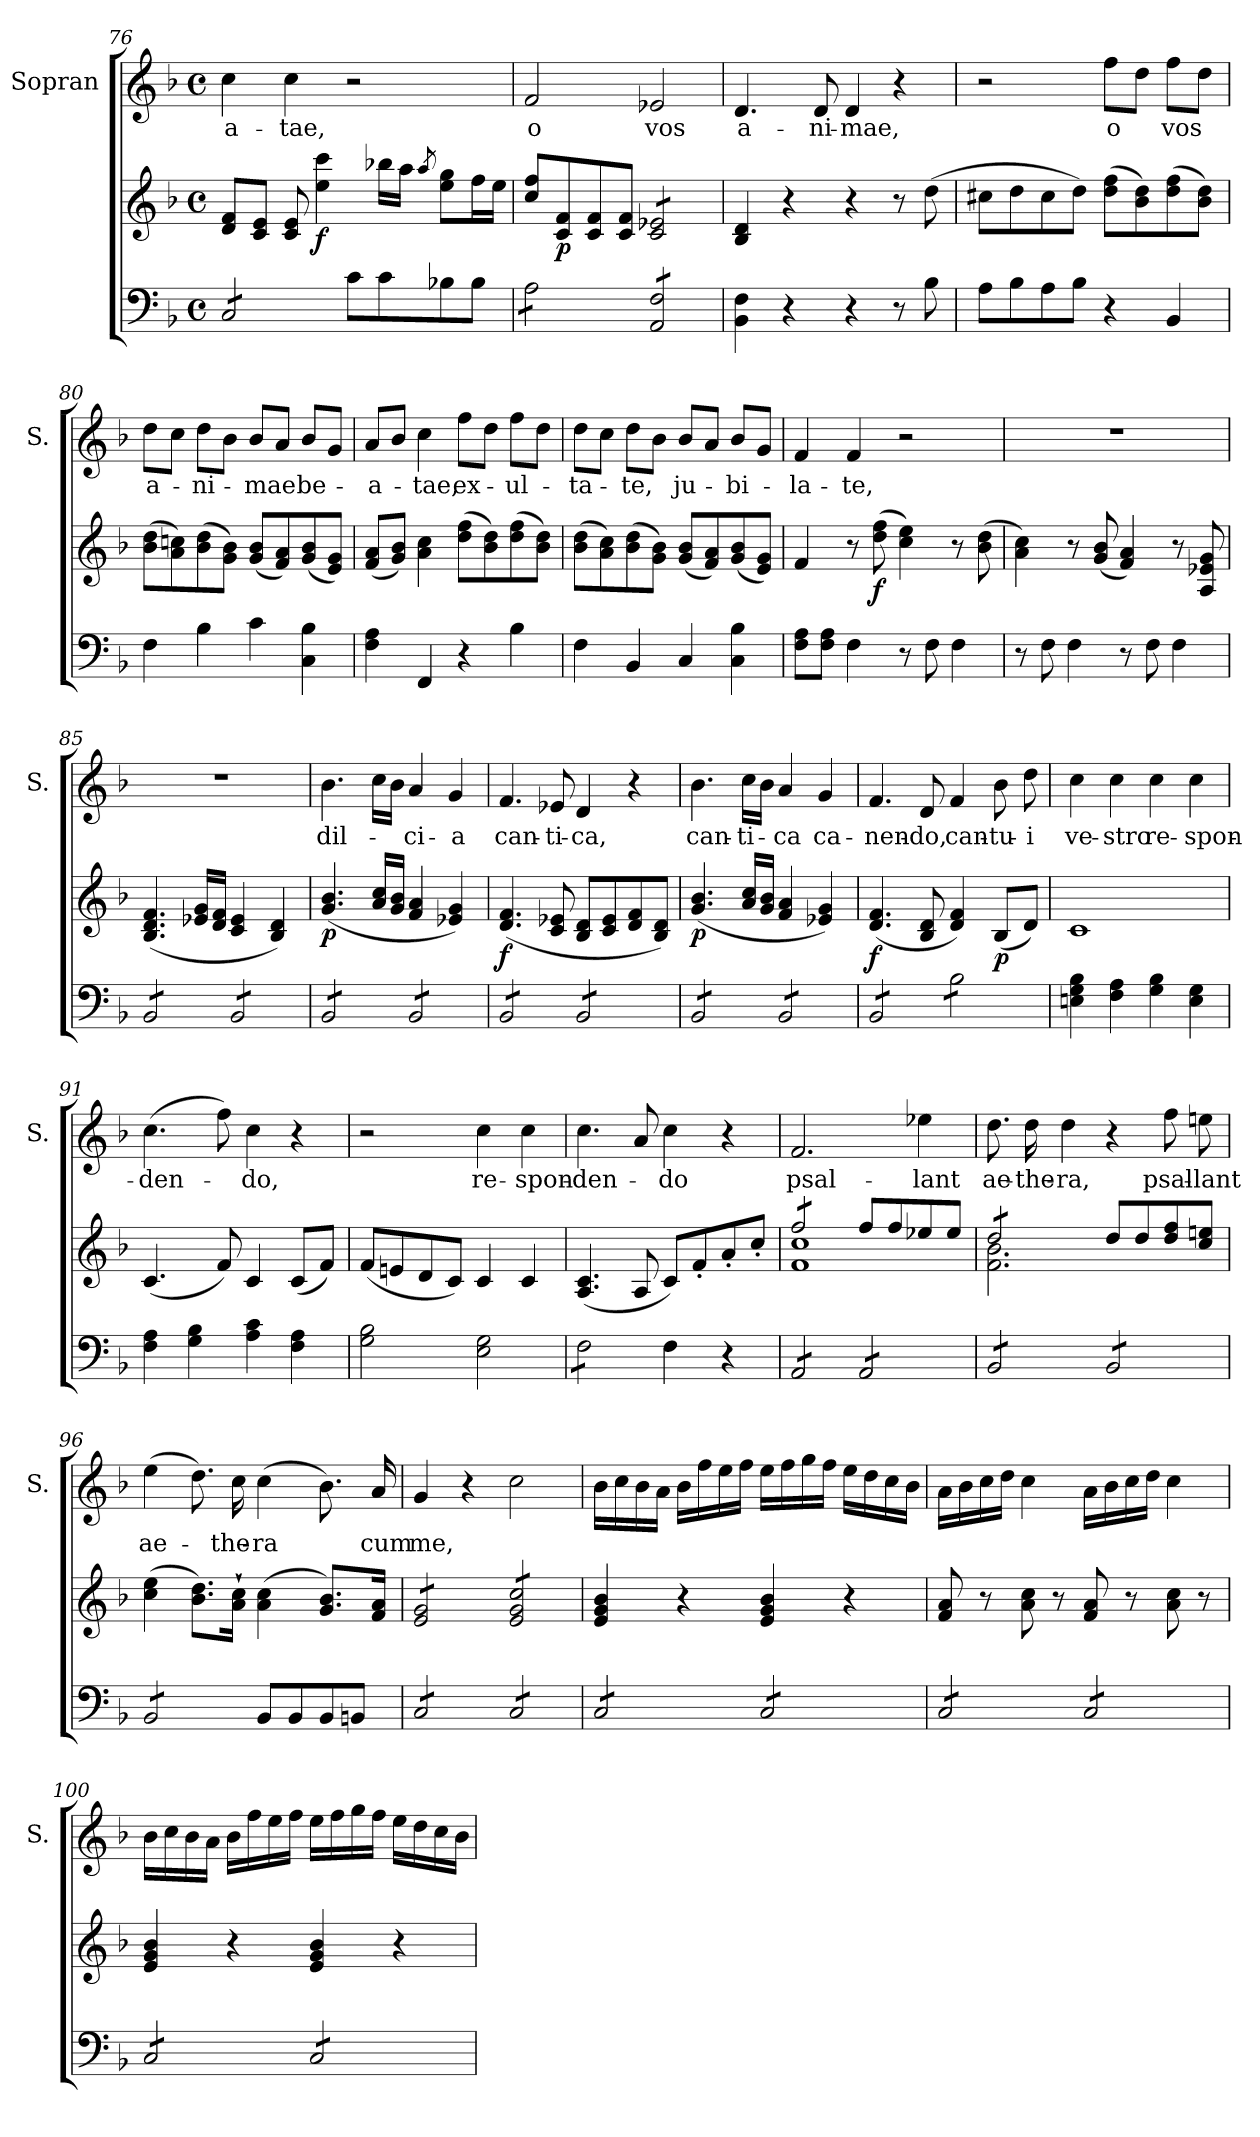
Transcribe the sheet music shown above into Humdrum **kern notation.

**kern	**kern	**dynam	**kern	**text
*part2	*part2	*part2	*part1	*part1
*staff3	*staff2	*staff2/3	*staff1	*staff1
*	*	*	*I"Sopran	*
*	*	*	*I'S.	*
*clefF4	*clefG2	*	*clefG2	*
*k[b-]	*k[b-]	*	*k[b-]	*
*F:	*F:	*	*F:	*
*M4/4	*M4/4	*	*M4/4	*
*met(c)	*met(c)	*	*met(c)	*
=76	=76	=76	=76	=76
!	!	!	!	!LO:LY:b
*tremolo	*	*	*	*
8C/L	8d/ 8f/L	.	4cc\	-a-
8C/	8c/ 8e/J	.	.	.
!	!	!	!	!LO:LY:b
8C/	8c/ 8e/	.	4cc\	-tae,
!	!	!LO:DY:b	!	!
8C/J	4ee\ 4ccc\	f	.	.
*Xtremolo	*	*	*	*
8c\L	.	.	2r	.
8c\	16bb-X\LL	.	.	.
.	16aa\JJ	.	.	.
.	8qaa/	.	.	.
8B-X\	8ee\ 8gg\L	.	.	.
8B-\J	16ff\L	.	.	.
.	16ee\JJ	.	.	.
=77	=77	=77	=77	=77
!	!	!	!	!LO:LY:b
*tremolo	*	*	*	*
8A\L	8cc/ 8ff/L	.	2f/	o
!	!	!LO:DY:b	!	!
8A\	8c/ 8f/	p	.	.
8A\	8c/ 8f/	.	.	.
8A\J	8c/ 8f/J	.	.	.
!	!	!	!	!LO:LY:b
*	*tremolo	*	*	*
8AA/ 8F/L	8c/ 8e-X/L	.	2e-X/	vos
8AA/ 8F/	8c/ 8e-X/	.	.	.
8AA/ 8F/	8c/ 8e-X/	.	.	.
8AA/ 8F/J	8c/ 8e-X/J	.	.	.
*	*Xtremolo	*	*	*
*Xtremolo	*	*	*	*
=78	=78	=78	=78	=78
!	!	!	!	!LO:LY:b
4BB-\ 4F\	4B-/ 4d/	.	4.d/	a-
4r	4r	.	.	.
!	!	!	!	!LO:LY:b
.	.	.	8d/	-ni-
!	!	!	!	!LO:LY:b
4r	4r	.	4d/	-mae,
8r	8r	.	4r	.
8B-\	(>8dd\	.	.	.
!!LO:LB:g=z
=79	=79	=79	=79	=79
8A\L	8cc#X\L	.	2r	.
8B-\	8dd\	.	.	.
8A\	8cc#\	.	.	.
8B-\J	8dd\J)	.	.	.
!	!	!	!	!LO:LY:b
4r	(>8dd\ 8ff\L	.	8ff\L	o
.	8b-\ 8dd\)	.	8dd\J	.
!	!	!	!	!LO:LY:b
4BB-/	(>8dd\ 8ff\	.	8ff\L	vos
.	8b-\ 8dd\J)	.	8dd\J	.
=80	=80	=80	=80	=80
!	!	!	!	!LO:LY:b
4F\	(>8b-\ 8dd\L	.	8dd\L	a-
.	8a\ 8ccn\)	.	8cc\J	.
!	!	!	!	!LO:LY:b
4B-\	(>8b-\ 8dd\	.	8dd\L	-ni-
.	8g\ 8b-\J)	.	8b-\J	.
!	!	!	!	!LO:LY:b
4c\	(<8g/ 8b-/L	.	8b-/L	-mae
.	8f/ 8a/)	.	8a/J	.
!	!	!	!	!LO:LY:b
4C\ 4B-\	(<8g/ 8b-/	.	8b-/L	be-
.	8e/ 8g/J)	.	8g/J	.
=81	=81	=81	=81	=81
!	!	!	!	!LO:LY:b
4F\ 4A\	(<8f/ 8a/L	.	8a/L	-a-
.	8g/ 8b-/J)	.	8b-/J	.
!	!	!	!	!LO:LY:b
4FF/	4a\ 4cc\	.	4cc\	-tae,
!	!	!	!	!LO:LY:b
4r	(>8dd\ 8ff\L	.	8ff\L	ex-
.	8b-\ 8dd\)	.	8dd\J	.
!	!	!	!	!LO:LY:b
4B-\	(>8dd\ 8ff\	.	8ff\L	-ul-
.	8b-\ 8dd\J)	.	8dd\J	.
=82	=82	=82	=82	=82
!	!	!	!	!LO:LY:b
4F\	(>8b-\ 8dd\L	.	8dd\L	-ta-
.	8a\ 8cc\)	.	8cc\J	.
!	!	!	!	!LO:LY:b
4BB-/	(>8b-\ 8dd\	.	8dd\L	-te,
.	8g\ 8b-\J)	.	8b-\J	.
!	!	!	!	!LO:LY:b
4C/	(<8g/ 8b-/L	.	8b-/L	ju-
.	8f/ 8a/)	.	8a/J	.
!	!	!	!	!LO:LY:b
4C\ 4B-\	(<8g/ 8b-/	.	8b-/L	-bi-
.	8e/ 8g/J)	.	8g/J	.
!!LO:PB:g=z
=83	=83	=83	=83	=83
!	!	!	!	!LO:LY:b
8F\ 8A\L	4f/	.	4f/	-la-
8F\ 8A\J	.	.	.	.
!	!	!	!	!LO:LY:b
4F\	8r	.	4f/	-te,
!	!	!LO:DY:b	!	!
.	(>8dd\ 8ff\	f	.	.
8r	4cc\ 4ee\)	.	2r	.
8F\	.	.	.	.
4F\	8r	.	.	.
.	(>8b-\ 8dd\	.	.	.
=84	=84	=84	=84	=84
8r	4a\ 4cc\)	.	1r	.
8F\	.	.	.	.
4F\	8r	.	.	.
.	(<8g/ 8b-/	.	.	.
8r	4f/ 4a/)	.	.	.
8F\	.	.	.	.
4F\	8r	.	.	.
.	8A/ 8e-X/ 8g/	.	.	.
=85	=85	=85	=85	=85
*tremolo	*	*	*	*
8BB-/L	(<4.B-/ 4.d/ 4.f/	.	1r	.
8BB-/	.	.	.	.
8BB-/	.	.	.	.
8BB-/J	16e-X/ 16g/LL	.	.	.
.	16d/ 16f/JJ	.	.	.
8BB-/L	4c/ 4e-/	.	.	.
8BB-/	.	.	.	.
8BB-/	4B-/ 4d/)	.	.	.
8BB-/J	.	.	.	.
=86	=86	=86	=86	=86
!	!	!LO:DY:b	!	!LO:LY:b
8BB-/L	(<4.g/ 4.b-/	p	4.b-\	dil-
8BB-/	.	.	.	.
8BB-/	.	.	.	.
8BB-/J	16a/ 16cc/LL	.	16cc\LL	.
.	16g/ 16b-/JJ	.	16b-\JJ	.
!	!	!	!	!LO:LY:b
8BB-/L	4f/ 4a/	.	4a/	-ci-
8BB-/	.	.	.	.
!	!	!	!	!LO:LY:b
8BB-/	4e-X/ 4g/)	.	4g/	-a
8BB-/J	.	.	.	.
!!LO:LB:g=z
=87	=87	=87	=87	=87
!	!	!LO:DY:b	!	!LO:LY:b
8BB-/L	(<4.d/ 4.f/	f	4.f/	can-
8BB-/	.	.	.	.
8BB-/	.	.	.	.
!	!	!	!	!LO:LY:b
8BB-/J	8c/ 8e-X/	.	8e-X/	-ti-
!	!	!	!	!LO:LY:b
8BB-/L	8B-/ 8d/L	.	4d/	-ca,
8BB-/	8c/ 8e-/	.	.	.
8BB-/	8d/ 8f/	.	4r	.
8BB-/J	8B-/ 8d/J)	.	.	.
=88	=88	=88	=88	=88
!	!	!LO:DY:b	!	!LO:LY:b
8BB-/L	(<4.g/ 4.b-/	p	4.b-\	can-
8BB-/	.	.	.	.
8BB-/	.	.	.	.
!	!	!	!	!LO:LY:b
8BB-/J	16a/ 16cc/LL	.	16cc\LL	-ti-
.	16g/ 16b-/JJ	.	16b-\JJ	.
!	!	!	!	!LO:LY:b
8BB-/L	4f/ 4a/	.	4a/	-ca
8BB-/	.	.	.	.
!	!	!	!	!LO:LY:b
8BB-/	4e-X/ 4g/)	.	4g/	ca-
8BB-/J	.	.	.	.
=89	=89	=89	=89	=89
!	!	!LO:DY:b	!	!LO:LY:b
8BB-/L	(<4.d/ 4.f/	f	4.f/	-nen-
8BB-/	.	.	.	.
8BB-/	.	.	.	.
!	!	!	!	!LO:LY:b
8BB-/J	8B-/ 8d/	.	8d/	-do,
!	!	!	!	!LO:LY:b
8B-\L	4d/ 4f/)	.	4f/	can-
8B-\	.	.	.	.
!	!	!LO:DY:b	!	!LO:LY:b
8B-\	(<8B-/L	p	8b-\	-tu-
!	!	!	!	!LO:LY:b
8B-\J	8d/J)	.	8dd\	-i
*Xtremolo	*	*	*	*
=90	=90	=90	=90	=90
!	!	!	!	!LO:LY:b
4En\ 4G\ 4B-\	1c	.	4cc\	ve-
!	!	!	!	!LO:LY:b
4F\ 4A\	.	.	4cc\	-stro
!	!	!	!	!LO:LY:b
4G\ 4B-\	.	.	4cc\	re-
!	!	!	!	!LO:LY:b
4E\ 4G\	.	.	4cc\	-spon-
!!LO:LB:g=z
=91	=91	=91	=91	=91
!	!	!	!	!LO:LY:b
4F\ 4A\	(<4.c/	.	(>4.cc\	-den-
4G\ 4B-\	.	.	.	.
.	8f/)	.	8ff\)	.
!	!	!	!	!LO:LY:b
4A\ 4c\	4c/	.	4cc\	-do,
4F\ 4A\	(<8c/L	.	4r	.
.	8f/J)	.	.	.
=92	=92	=92	=92	=92
2G\ 2B-\	(<8f/L	.	2r	.
.	8en/	.	.	.
.	8d/	.	.	.
.	8c/J)	.	.	.
!	!	!	!	!LO:LY:b
2E\ 2G\	4c/	.	4cc\	re-
!	!	!	!	!LO:LY:b
.	4c/	.	4cc\	-spon-
=93	=93	=93	=93	=93
!	!	!	!	!LO:LY:b
*tremolo	*	*	*	*
8F\L	(<4.A/ 4.c/	.	4.cc\	-den-
8F\	.	.	.	.
8F\	.	.	.	.
8F\J	8A/	.	8a/	.
*Xtremolo	*	*	*	*
!	!	!	!	!LO:LY:b
4F\	8c/L)	.	4cc\	-do
.	8f'</	.	.	.
4r	8a'</	.	4r	.
.	8cc'</J	.	.	.
=94	=94	=94	=94	=94
*	*^	*	*	*
!	!	!	!	!	!LO:LY:b
*tremolo	*	*	*	*	*
*	*tremolo	*	*	*	*
8AA/L	8ff/L	1f 1cc	.	2.f/	psal-
8AA/	8ff/	.	.	.	.
8AA/	8ff/	.	.	.	.
8AA/J	8ff/J	.	.	.	.
*	*Xtremolo	*	*	*	*
8AA/L	8ff/L	.	.	.	.
8AA/	8ff/	.	.	.	.
!	!	!	!	!	!LO:LY:b
8AA/	8ee-X/	.	.	4ee-X\	-lant
8AA/J	8ee-/J	.	.	.	.
!!LO:LB:g=z
=95	=95	=95	=95	=95	=95
!	!	!	!	!	!LO:LY:b
*	*tremolo	*	*	*	*
8BB-/L	8dd/L	2.f\ 2.b-\	.	8.dd\	ae-
8BB-/	8dd/	.	.	.	.
!	!	!	!	!	!LO:LY:b
.	.	.	.	16dd\	-the-
!	!	!	!	!	!LO:LY:b
8BB-/	8dd/	.	.	4dd\	-ra,
8BB-/J	8dd/J	.	.	.	.
*	*Xtremolo	*	*	*	*
8BB-/L	8dd/L	.	.	4r	.
8BB-/	8dd/	.	.	.	.
!	!	!	!	!	!LO:LY:b
8BB-/	8dd/ 8ff/	4ryy	.	8ff\	psal-
!	!	!	!	!	!LO:LY:b
8BB-/J	8cc/ 8een/J	.	.	8een\	-lant
*	*v	*v	*	*	*
=96	=96	=96	=96	=96
!	!	!	!	!LO:LY:b
8BB-/L	(>4cc\ 4ee\	.	(>4ee\	ae-
8BB-/	.	.	.	.
8BB-/	8.b-\ 8.dd\L)	.	8.dd\)	.
8BB-/J	.	.	.	.
*Xtremolo	*	*	*	*
!	!	!	!	!LO:LY:b
.	16a\`> 16cc\`>Jk	.	16cc\	-the-
!	!	!	!	!LO:LY:b
8BB-/L	(>4a\ 4cc\	.	(>4cc\	-ra
8BB-/	.	.	.	.
8BB-/	8.g/ 8.b-/L)	.	8.b-\)	.
8BBn/J	.	.	.	.
!	!	!	!	!LO:LY:b
.	16f/ 16a/Jk	.	16a/	cum
=97	=97	=97	=97	=97
!	!	!	!	!LO:LY:b
*tremolo	*	*	*	*
*	*tremolo	*	*	*
8C/L	8e/ 8g/L	.	4g/	me,
8C/	8e/ 8g/	.	.	.
8C/	8e/ 8g/	.	4r	.
8C/J	8e/ 8g/J	.	.	.
8C/L	8e/ 8g/ 8cc/L	.	2cc\	.
8C/	8e/ 8g/ 8cc/	.	.	.
8C/	8e/ 8g/ 8cc/	.	.	.
8C/J	8e/ 8g/ 8cc/J	.	.	.
*	*Xtremolo	*	*	*
=98	=98	=98	=98	=98
8C/L	4e/ 4g/ 4b-/	.	16b-\LL	.
.	.	.	16cc\	.
8C/	.	.	16b-\	.
.	.	.	16a\JJ	.
8C/	4r	.	16b-\LL	.
.	.	.	16ff\	.
8C/J	.	.	16ee\	.
.	.	.	16ff\JJ	.
8C/L	4e/ 4g/ 4b-/	.	16ee\LL	.
.	.	.	16ff\	.
8C/	.	.	16gg\	.
.	.	.	16ff\JJ	.
8C/	4r	.	16ee\LL	.
.	.	.	16dd\	.
8C/J	.	.	16cc\	.
.	.	.	16b-\JJ	.
!!LO:PB:g=z
=99	=99	=99	=99	=99
8C/L	8f/ 8a/	.	16a\LL	.
.	.	.	16b-\	.
8C/	8r	.	16cc\	.
.	.	.	16dd\JJ	.
8C/	8a\ 8cc\	.	4cc\	.
8C/J	8r	.	.	.
8C/L	8f/ 8a/	.	16a\LL	.
.	.	.	16b-\	.
8C/	8r	.	16cc\	.
.	.	.	16dd\JJ	.
8C/	8a\ 8cc\	.	4cc\	.
8C/J	8r	.	.	.
=100	=100	=100	=100	=100
8C/L	4e/ 4g/ 4b-/	.	16b-\LL	.
.	.	.	16cc\	.
8C/	.	.	16b-\	.
.	.	.	16a\JJ	.
8C/	4r	.	16b-\LL	.
.	.	.	16ff\	.
8C/J	.	.	16ee\	.
.	.	.	16ff\JJ	.
8C/L	4e/ 4g/ 4b-/	.	16ee\LL	.
.	.	.	16ff\	.
8C/	.	.	16gg\	.
.	.	.	16ff\JJ	.
8C/	4r	.	16ee\LL	.
.	.	.	16dd\	.
8C/J	.	.	16cc\	.
*Xtremolo	*	*	*	*
.	.	.	16b-\JJ	.
=	=	=	=	=
*-	*-	*-	*-	*-
